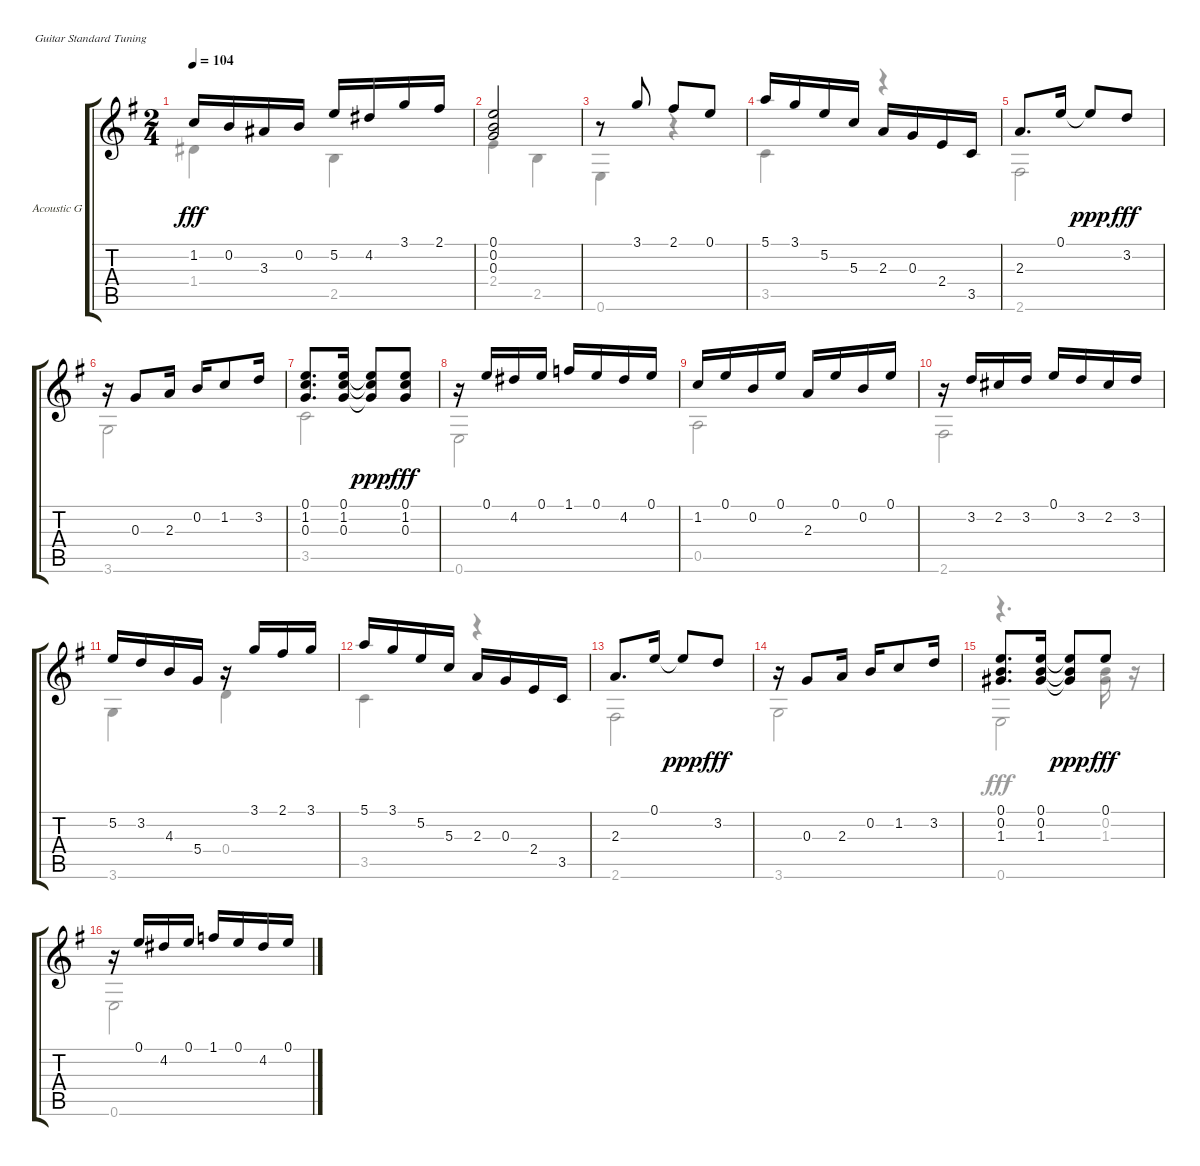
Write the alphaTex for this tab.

\bracketExtendMode groupsimilarinstruments
\firstSystemTrackNameOrientation horizontal
\otherSystemsTrackNameOrientation horizontal
\track ("Acoustic Guitar " "Acoustic G") {instrument acousticguitarnylon}
\staff {score tabs}
\tuning (E4 B3 G3 D3 A2 E2)
\voice
\ts (2 4)
\tempo 104
\clef g2
\ks g
1.2.16{dy fff} 0.2.16 3.3.16 0.2.16 5.2.16 4.2.16 3.1.16 2.1.16 |
(0.1 0.2 0.3).2 |
r.8 3.1.8 2.1.8 0.1.8 |
5.1.16 3.1.16 5.2.16 5.3.16 2.3.16 0.3.16 2.4.16 3.5.16 |
2.3.8{d} 0.1.16 0.1{t}.8{dy ppp} 3.2.8{dy fff} |
r.16 0.3.8 2.3.16 0.2.16 1.2.8 3.2.16 |
(0.1 1.2 0.3).8{d} (0.1 1.2 0.3).16 (0.1{t} 1.2{t} 0.3{t}).8{dy ppp} (0.1 1.2 0.3).8{dy fff} |
r.16 0.1.16 4.2.16 0.1.16 1.1.16 0.1.16 4.2.16 0.1.16 |
1.2.16 0.1.16 0.2.16 0.1.16 2.3.16 0.1.16 0.2.16 0.1.16 |
r.16 3.2.16 2.2.16 3.2.16 0.1.16 3.2.16 2.2.16 3.2.16 |
5.2.16 3.2.16 4.3.16 5.4.16 r.16 3.1.16 2.1.16 3.1.16 |
5.1.16 3.1.16 5.2.16 5.3.16 2.3.16 0.3.16 2.4.16 3.5.16 |
2.3.8{d} 0.1.16 0.1{t}.8{dy ppp} 3.2.8{dy fff} |
r.16 0.3.8 2.3.16 0.2.16 1.2.8 3.2.16 |
(0.1 0.2 1.3).8{d} (0.1 0.2 1.3).16 (0.1{t} 0.2{t} 1.3{t}).8{dy ppp} 0.1.8{dy fff} |
r.16 0.1.16 4.2.16 0.1.16 1.1.16 0.1.16 4.2.16 0.1.16
\voice
\clef g2
\ottava regular
\simile none
\ks g
1.4.4{dy fff} 2.5.4 |
2.4.4 2.5.4 |
0.6.4 r.4 |
3.5.4 r.4 |
2.6.2 |
3.6.2 |
3.5.2 |
0.6.2 |
0.5.2 |
2.6.2 |
3.6.4 0.4.4 |
3.5.4 r.4 |
2.6.2 |
3.6.2 |
r.4{d} (0.2 1.3).16 r.16 |
0.6.2
\voice
\clef g2
\ottava regular
\simile none
\ks g
|
|
|
|
|
|
|
|
|
|
|
|
|
|
0.6.2 |
